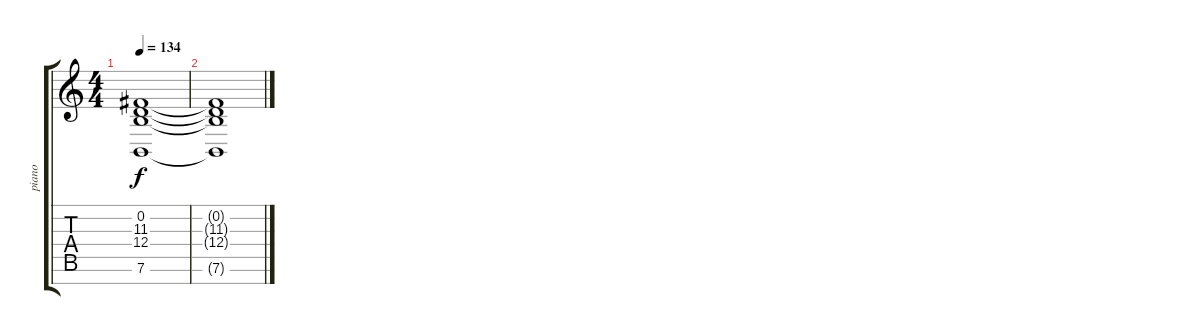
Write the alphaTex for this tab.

\track ("piano" "piano") {instrument electricgrandpiano}
\staff {score tabs}
\tuning (E4 B3 G3 D3 A2 E2 B1) {hide}
\ts (4 4)
\tempo 134
\clef g2
\ks c
(0.2{t} 11.3{t} 12.4{t} 7.6{t}).1{dy f} |
(0.2{t} 11.3{t} 12.4{t} 7.6{t}).1
